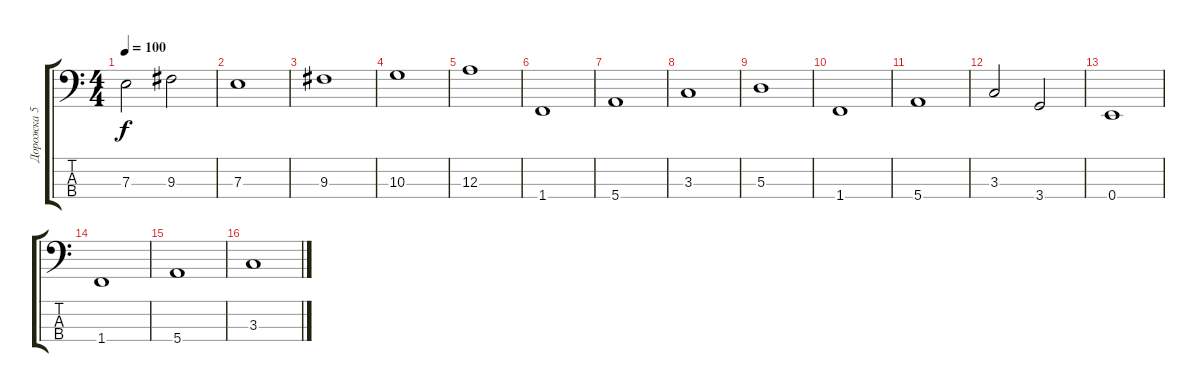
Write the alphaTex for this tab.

\track ("Дорожка 5" "Дорожка 5") {instrument electricbassfinger}
\staff {score tabs}
\tuning (G2 D2 A1 E1) {hide}
\ts (4 4)
\tempo 100
\clef f4
\ks c
7.3.2{dy f} 9.3.2 |
7.3.1 |
9.3.1 |
10.3.1 |
12.3.1 |
1.4.1 |
5.4.1 |
3.3.1 |
5.3.1 |
1.4.1 |
5.4.1 |
3.3.2 3.4.2 |
0.4.1 |
1.4.1 |
5.4.1 |
3.3.1
